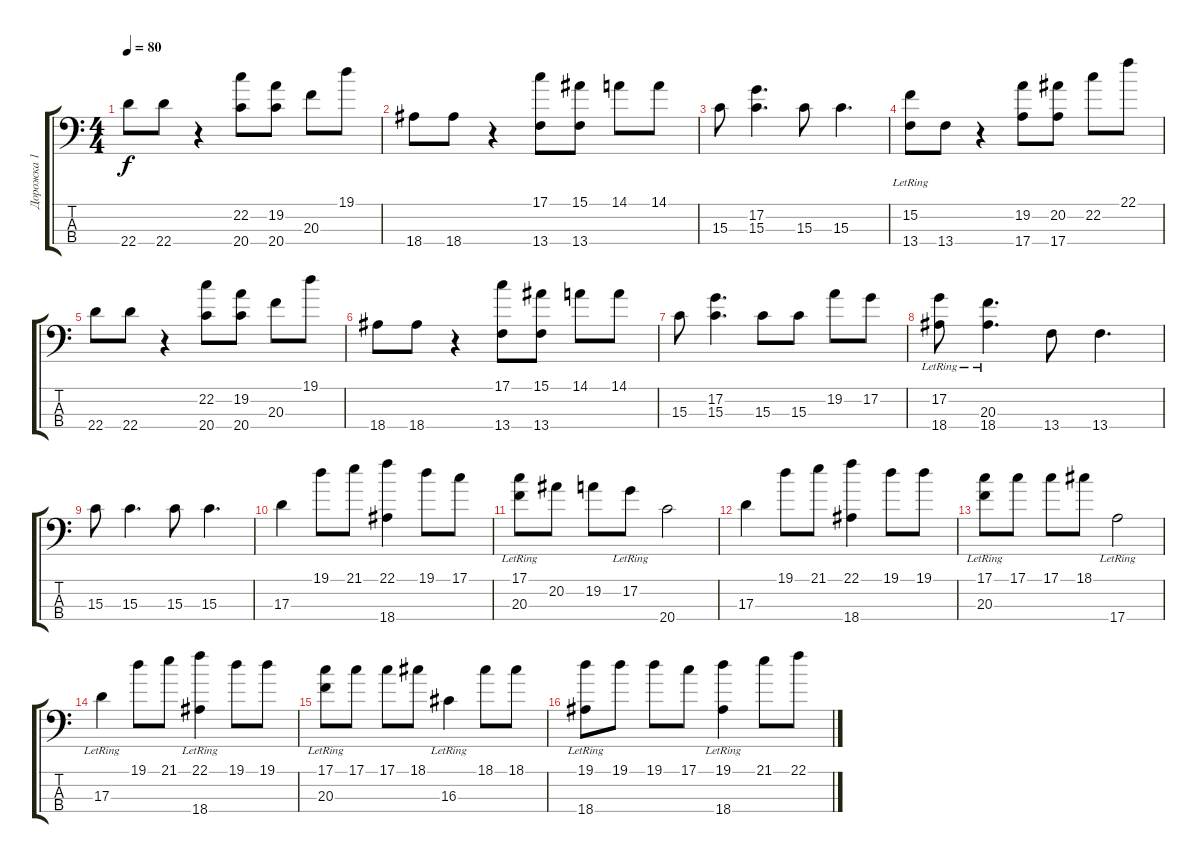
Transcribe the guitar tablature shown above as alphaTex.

\track ("Дорожка 1" "Дорожка 1") {instrument electricbassfinger}
\staff {score tabs}
\tuning (G2 D2 A1 E1) {hide}
\ts (4 4)
\tempo 80
\clef f4
\ks c
22.4.8{dy f} 22.4.8 r.4 (22.2 20.4).8 (19.2 20.4).8 20.3.8 19.1.8 |
18.4.8 18.4.8 r.4 (17.1 13.4).8 (15.1 13.4).8 14.1.8 14.1.8 |
15.3.8 (17.2 15.3).4{d} 15.3.8 15.3.4{d} |
(15.2{lr} 13.4).8 13.4.8 r.4 (19.2 17.4).8 (20.2 17.4).8 22.2.8 22.1.8 |
22.4.8 22.4.8 r.4 (22.2 20.4).8 (19.2 20.4).8 20.3.8 19.1.8 |
18.4.8 18.4.8 r.4 (17.1 13.4).8 (15.1 13.4).8 14.1.8 14.1.8 |
15.3.8 (17.2 15.3).4{d} 15.3.8 15.3.8 19.2.8 17.2.8 |
(17.2 18.4{lr}).8 (20.3{lr} 18.4).4{d} 13.4.8 13.4.4{d} |
15.3.8 15.3.4{d} 15.3.8 15.3.4{d} |
17.3.4 19.1.8 21.1.8 (22.1 18.4).4 19.1.8 17.1.8 |
(17.1 20.3{lr}).8 20.2.8 19.2.8 17.2{lr}.8 20.4.2 |
17.3.4 19.1.8 21.1.8 (22.1 18.4).4 19.1.8 19.1.8 |
(17.1 20.3{lr}).8 17.1.8 17.1.8 18.1.8 17.4{lr}.2 |
17.3{lr}.4 19.1.8 21.1.8 (22.1 18.4{lr}).4 19.1.8 19.1.8 |
(17.1 20.3{lr}).8 17.1.8 17.1.8 18.1.8 16.3{lr}.4 18.1.8 18.1.8 |
(19.1 18.4{lr}).8 19.1.8 19.1.8 17.1.8 (19.1 18.4{lr}).4 21.1.8 22.1.8
